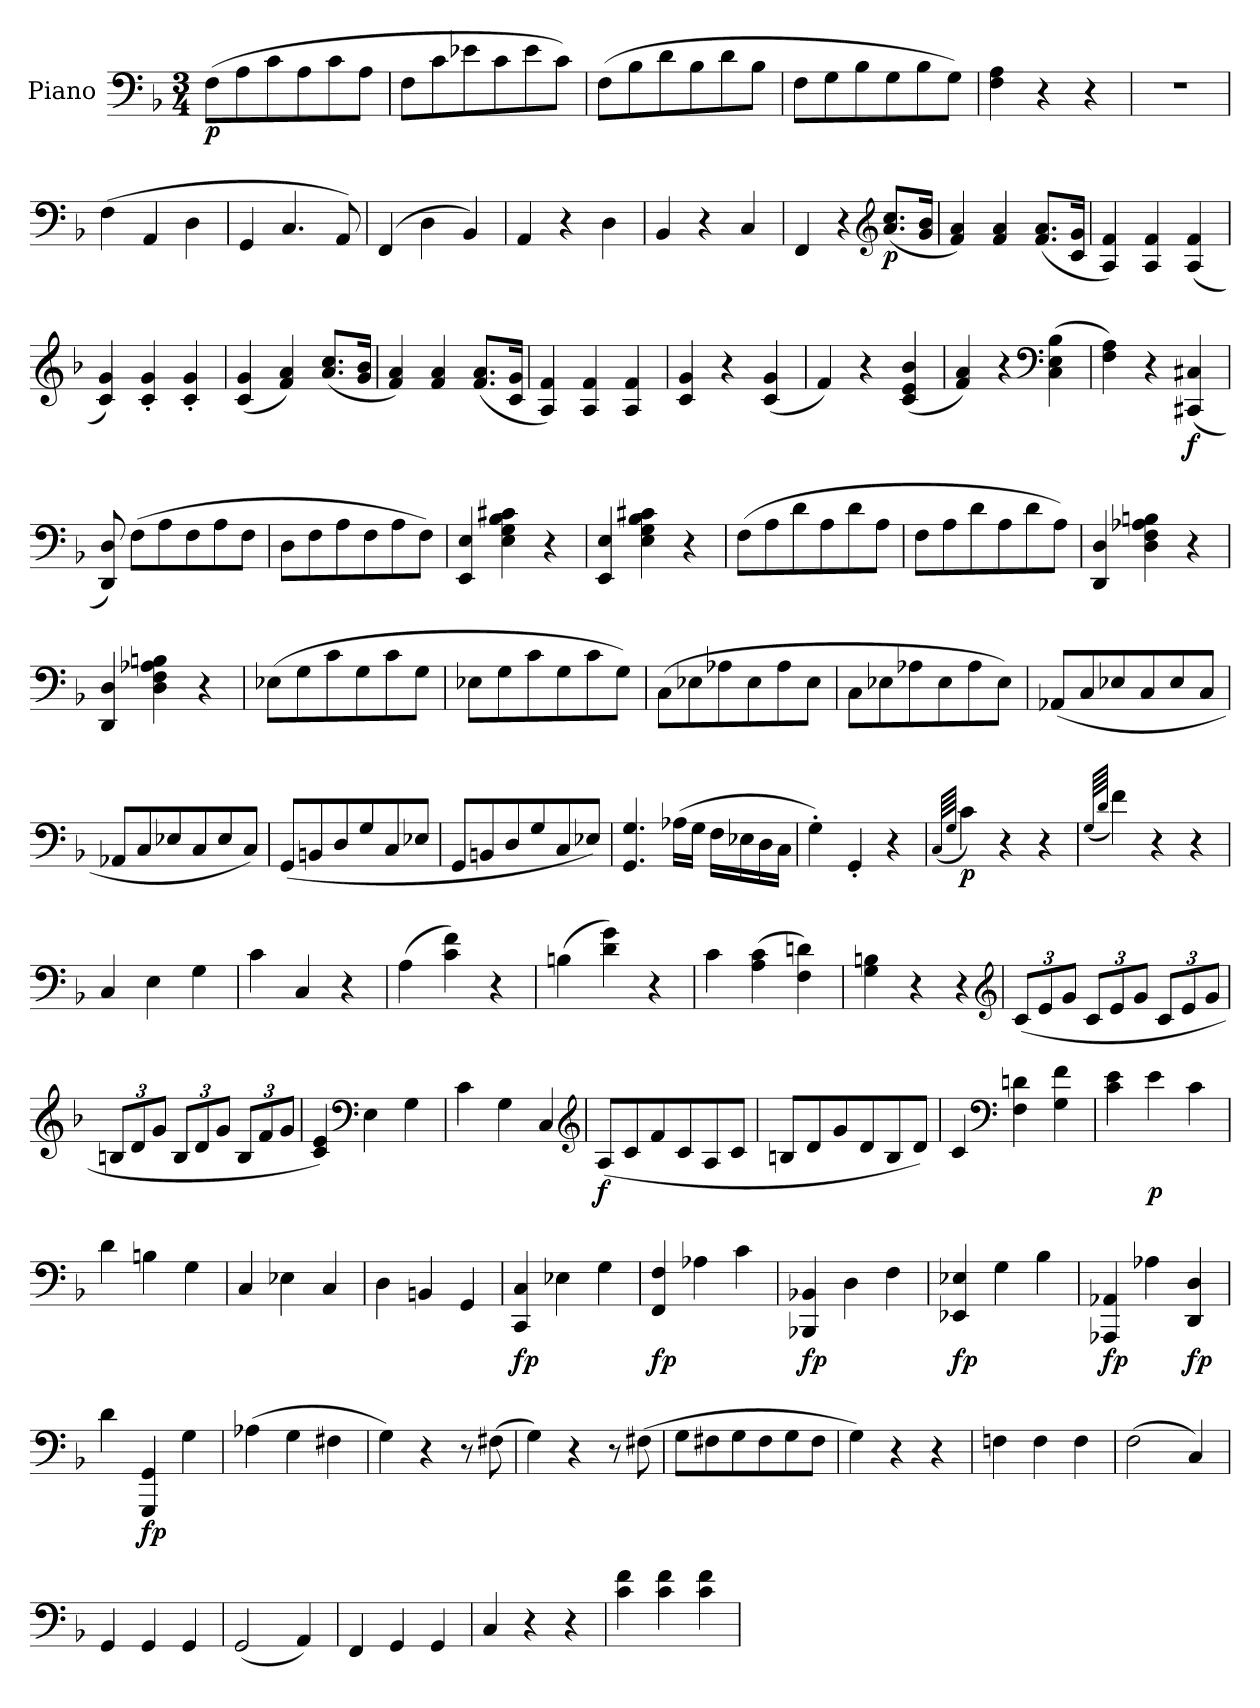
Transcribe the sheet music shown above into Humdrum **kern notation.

**kern	**dynam
*part1	*part1
*staff1	*staff1
*I"Piano	*
*I'Pno	*
*clefF4	*
*k[b-]	*
*F:	*
*M3/4	*
*MM144	*
=1	=1
(8FL	p
8A	.
8c	.
8A	.
8c	.
8AJ	.
=	=
8FL	.
8c	.
8e-X	.
8c	.
8e-	.
8cJ)	.
=	=
(8FL	.
8B-	.
8d	.
8B-	.
8d	.
8B-J	.
=	=
8FL	.
8G	.
8B-	.
8G	.
8B-	.
8GJ)	.
=	=
4F 4A	.
4r	.
4r	.
=	=
2.r	.
=	=
(4F	.
4AA	.
4D	.
=	=
4GG	.
4.C	.
8AA)	.
=	=
(4FF	.
4D	.
4BB-)	.
=	=
4AA	.
4r	.
4D	.
=	=
4BB-	.
4r	.
4C	.
=	=
4FF	.
4r	.
*clefG2	*
(8.a 8.ccL	p
16g 16b-Jk	.
=	=
4f 4a)	.
4f 4a	.
(8.f 8.aL	.
16c 16gJk	.
=	=
4A 4f)	.
4A 4f	.
(4A 4f	.
=	=
4c 4g)	.
4c' 4g'	.
4c' 4g'	.
=	=
(4c 4g	.
4f 4a)	.
(8.a 8.ccL	.
16g 16b-Jk	.
=	=
4f 4a)	.
4f 4a	.
(8.f 8.aL	.
16c 16gJk	.
=	=
4A 4f)	.
4A 4f	.
4A 4f	.
=	=
4c 4g	.
4r	.
(4c 4g	.
=	=
4f)	.
4r	.
(4c 4e 4b-	.
=	=
4f 4a)	.
4r	.
*clefF4	*
(4C 4E 4B-	.
=	=
4F 4A)	.
4r	.
(4CC#X 4C#X	f
=	=
8DD 8D)	.
(8FL	.
8A	.
8F	.
8A	.
8FJ	.
=	=
8DL	.
8F	.
8A	.
8F	.
8A	.
8FJ)	.
=	=
4EE 4E	.
4E 4G 4B- 4c#X	.
4r	.
=	=
4EE 4E	.
4E 4G 4B- 4c#X	.
4r	.
=	=
(8FL	.
8A	.
8d	.
8A	.
8d	.
8AJ	.
=	=
8FL	.
8A	.
8d	.
8A	.
8d	.
8AJ)	.
=	=
4DD 4D	.
4D 4F 4A-X 4Bn	.
4r	.
=	=
4DD 4D	.
4D 4F 4A-X 4Bn	.
4r	.
=	=
(8E-XL	.
8G	.
8c	.
8G	.
8c	.
8GJ	.
=	=
8E-XL	.
8G	.
8c	.
8G	.
8c	.
8GJ)	.
=	=
(8CL	.
8E-X	.
8A-X	.
8E-	.
8A-	.
8E-J	.
=	=
8CL	.
8E-X	.
8A-X	.
8E-	.
8A-	.
8E-J)	.
=	=
(8AA-XL	.
8C	.
8E-X	.
8C	.
8E-	.
8CJ	.
=	=
8AA-XL	.
8C	.
8E-X	.
8C	.
8E-	.
8CJ)	.
=	=
(8GGL	.
8BBn	.
8D	.
8G	.
8C	.
8E-XJ	.
=	=
8GGL	.
8BBn	.
8D	.
8G	.
8C	.
8E-XJ)	.
=	=
4.GG 4.G	.
(16A-XLL	.
16GJJ	.
16FLL	.
16E-X	.
16D	.
16CJJ	.
=	=
4G')	.
4GG'	.
4r	.
=	=
(64qCLLLL	.
64qGJJJJ	.
4c)	p
4r	.
4r	.
=	=
(64qGLLLL	.
64qdJJJJ	.
4f)	.
4r	.
4r	.
=	=
4C	.
4E	.
4G	.
=	=
4c	.
4C	.
4r	.
=	=
(4A	.
4c 4f)	.
4r	.
=	=
(4Bn	.
4d 4g)	.
4r	.
=	=
4c	.
(4A 4c	.
4F 4dn)	.
=	=
4G 4Bn	.
4r	.
4r	.
*clefG2	*
=	=
(12cL	.
12e	.
12gJ	.
12cL	.
12e	.
12gJ	.
12cL	.
12e	.
12gJ	.
=	=
12BnL	.
12d	.
12gJ	.
12BL	.
12d	.
12gJ	.
12BL	.
12f	.
12gJ	.
=	=
4c 4e)	.
*clefF4	*
4E	.
4G	.
=	=
4c	.
4G	.
4C	.
*clefG2	*
=	=
(8AL	f
8c	.
8f	.
8c	.
8A	.
8cJ	.
=	=
8BnL	.
8d	.
8g	.
8d	.
8B	.
8dJ)	.
=	=
4c	.
*clefF4	*
4F 4dn	.
4G 4f	.
=	=
4c 4e	.
4e	p
4c	.
=	=
4d	.
4Bn	.
4G	.
=	=
4C	.
4E-X	.
4C	.
=	=
4D	.
4BBn	.
4GG	.
=	=
4CC 4C	fp
4E-X	.
4G	.
=	=
4FF 4F	fp
4A-X	.
4c	.
=	=
4BBB-X 4BB-X	fp
4D	.
4F	.
=	=
4EE-X 4E-X	fp
4G	.
4B-	.
=	=
4AAA-X 4AA-X	fp
4A-X	.
4DD 4D	fp
=	=
4d	.
4GGG 4GG	fp
4G	.
=	=
(4A-X	.
4G	.
4F#X	.
=	=
4G)	.
4r	.
8r	.
(8F#X	.
=	=
4G)	.
4r	.
8r	.
(8F#X	.
=	=
8GL	.
8F#X	.
8G	.
8F#	.
8G	.
8F#J	.
=	=
4G)	.
4r	.
4r	.
=	=
4Fn	.
4F	.
4F	.
=	=
(2F	.
4C)	.
=	=
4GG	.
4GG	.
4GG	.
=	=
(2GG	.
4AA)	.
=	=
4FF	.
4GG	.
4GG	.
=	=
4C	.
4r	.
4r	.
=	=
4c 4f	.
4c 4f	.
4c 4f	.
=	=
*-	*-
